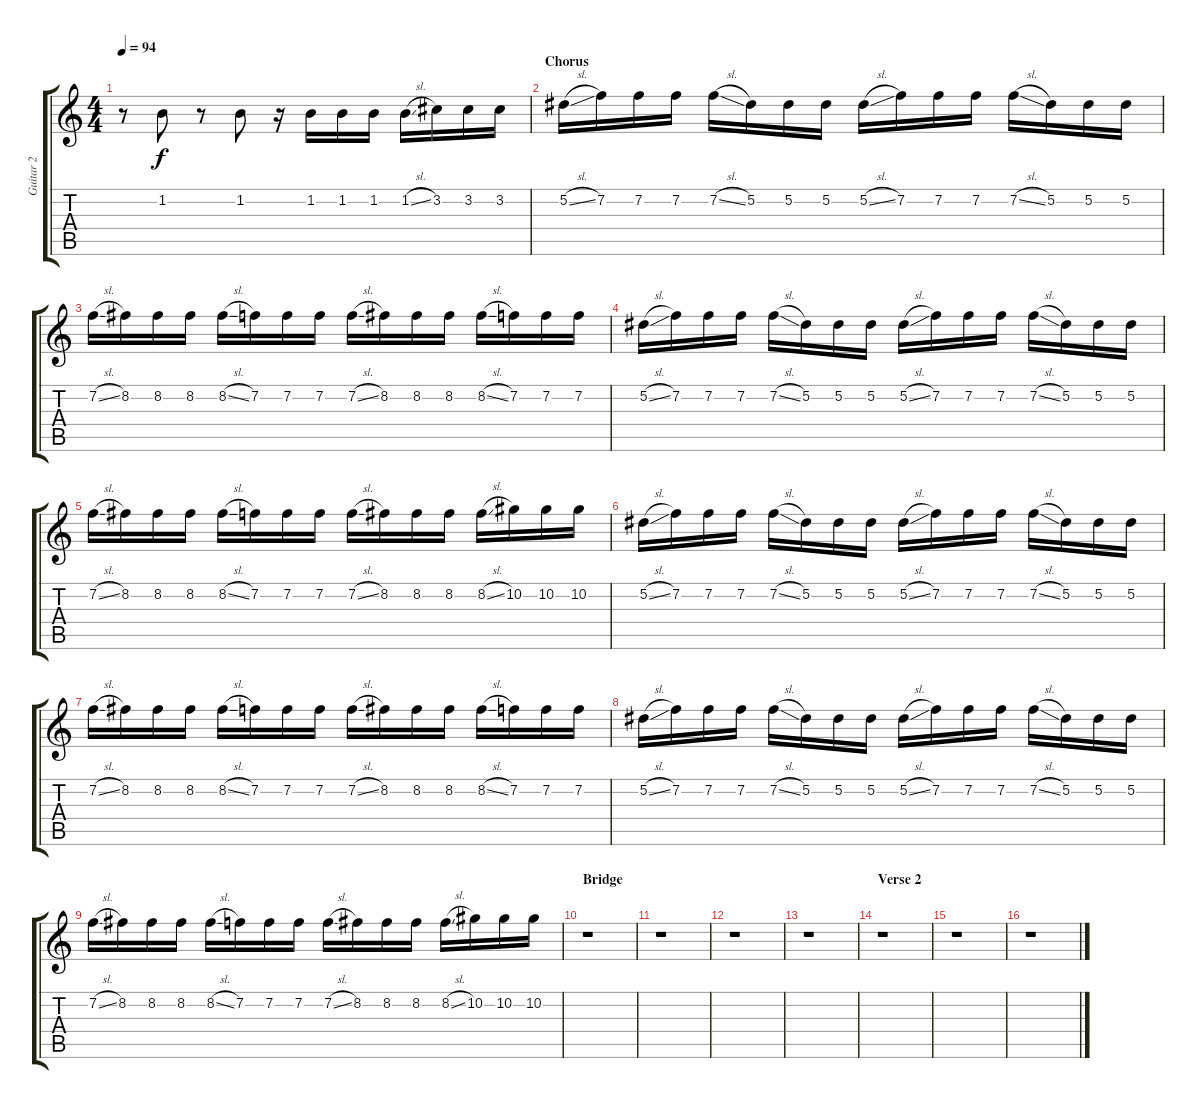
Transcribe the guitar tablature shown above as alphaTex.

\track ("Guitar 2" "Guitar 2") {instrument electricguitarjazz}
\staff {score tabs}
\tuning (Eb4 Bb3 Gb3 Db3 Ab2 Db2) {hide}
\ts (4 4)
\tempo 94
\clef g2
\ks c
r.8{dy f} 1.2.8{instrument distortionguitar} r.8 1.2.8 r.16 1.2.16 1.2.16 1.2.16 1.2{sl}.16 3.2.16 3.2.16 3.2.16 |
\section ("" "Chorus")
5.2{sl}.16{instrument electricguitarjazz} 7.2.16 7.2.16 7.2.16 7.2{sl}.16 5.2.16 5.2.16 5.2.16 5.2{sl}.16 7.2.16 7.2.16 7.2.16 7.2{sl}.16 5.2.16 5.2.16 5.2.16 |
7.2{sl}.16 8.2.16 8.2.16 8.2.16 8.2{sl}.16 7.2.16 7.2.16 7.2.16 7.2{sl}.16 8.2.16 8.2.16 8.2.16 8.2{sl}.16 7.2.16 7.2.16 7.2.16 |
5.2{sl}.16{instrument electricguitarjazz} 7.2.16 7.2.16 7.2.16 7.2{sl}.16 5.2.16 5.2.16 5.2.16 5.2{sl}.16 7.2.16 7.2.16 7.2.16 7.2{sl}.16 5.2.16 5.2.16 5.2.16 |
7.2{sl}.16 8.2.16 8.2.16 8.2.16 8.2{sl}.16 7.2.16 7.2.16 7.2.16 7.2{sl}.16 8.2.16 8.2.16 8.2.16 8.2{sl}.16 10.2.16 10.2.16 10.2.16 |
5.2{sl}.16{instrument electricguitarjazz} 7.2.16 7.2.16 7.2.16 7.2{sl}.16 5.2.16 5.2.16 5.2.16 5.2{sl}.16 7.2.16 7.2.16 7.2.16 7.2{sl}.16 5.2.16 5.2.16 5.2.16 |
7.2{sl}.16 8.2.16 8.2.16 8.2.16 8.2{sl}.16 7.2.16 7.2.16 7.2.16 7.2{sl}.16 8.2.16 8.2.16 8.2.16 8.2{sl}.16 7.2.16 7.2.16 7.2.16 |
5.2{sl}.16{instrument electricguitarjazz} 7.2.16 7.2.16 7.2.16 7.2{sl}.16 5.2.16 5.2.16 5.2.16 5.2{sl}.16 7.2.16 7.2.16 7.2.16 7.2{sl}.16 5.2.16 5.2.16 5.2.16 |
7.2{sl}.16 8.2.16 8.2.16 8.2.16 8.2{sl}.16 7.2.16 7.2.16 7.2.16 7.2{sl}.16 8.2.16 8.2.16 8.2.16 8.2{sl}.16 10.2.16 10.2.16 10.2.16 |
\section ("" "Bridge")
r.1 |
r.1 |
r.1 |
r.1 |
\section ("" "Verse 2 ")
r.1 |
r.1 |
r.1
